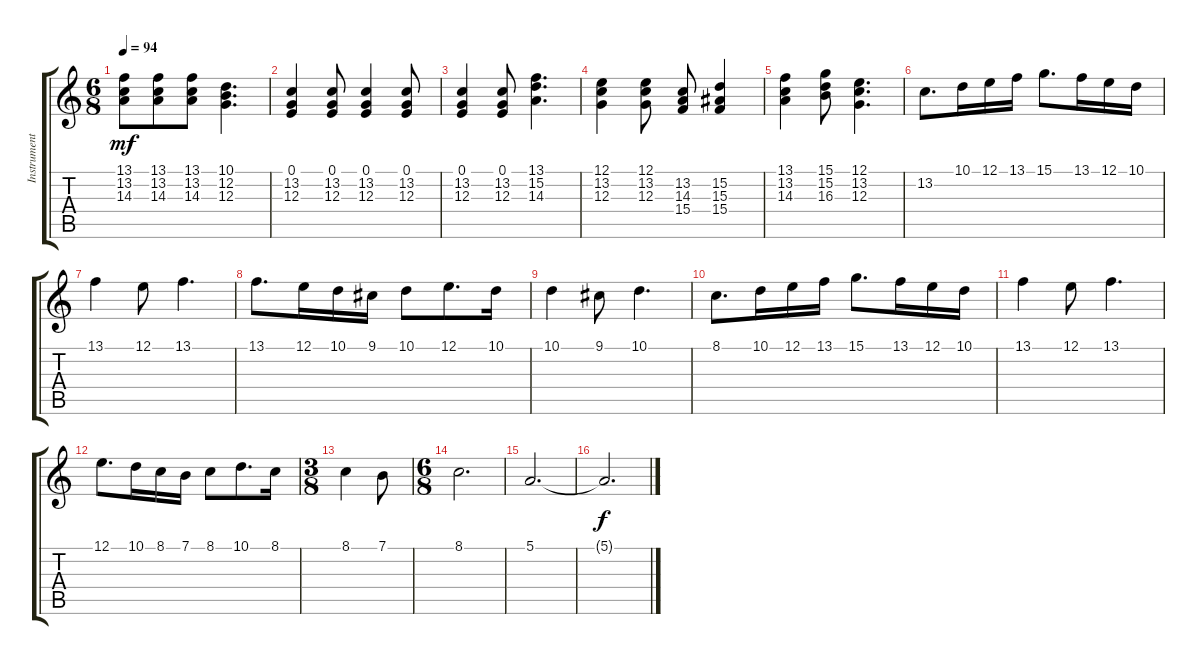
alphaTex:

\track ("Instrument 4 (French Horn)" "Instrument") {instrument frenchhorn}
\staff {score tabs}
\tuning (E4 B3 G3 D3 A2 E2) {hide}
\ts (6 8)
\tempo 94
\clef g2
\ks c
(13.1 13.2 14.3).8{dy mf} (13.1 13.2 14.3).8 (13.1 13.2 14.3).8 (10.1 12.2 12.3).4{d} |
(0.1 13.2 12.3).4 (0.1 13.2 12.3).8 (0.1 13.2 12.3).4 (0.1 13.2 12.3).8 |
(0.1 13.2 12.3).4 (0.1 13.2 12.3).8 (13.1 15.2 14.3).4{d} |
(12.1 13.2 12.3).4 (12.1 13.2 12.3).8 (13.2 14.3 15.4).8 (15.2 15.3 15.4).4 |
(13.1 13.2 14.3).4 (15.1 15.2 16.3).8 (12.1 13.2 12.3).4{d} |
13.2.8{d instrument koto} 10.1.16 12.1.16 13.1.16 15.1.8{d} 13.1.16 12.1.16 10.1.16 |
13.1.4 12.1.8 13.1.4{d} |
13.1.8{d} 12.1.16 10.1.16 9.1.16 10.1.8 12.1.8{d} 10.1.16 |
10.1.4 9.1.8 10.1.4{d} |
8.1.8{d} 10.1.16 12.1.16 13.1.16 15.1.8{d} 13.1.16 12.1.16 10.1.16 |
13.1.4 12.1.8 13.1.4{d} |
12.1.8{d} 10.1.16 8.1.16 7.1.16 8.1.8 10.1.8{d} 8.1.16 |
\ts (3 8)
8.1.4 7.1.8 |
\ts (6 8)
8.1.2{d} |
5.1.2{d} |
5.1{t}.2{d dy f}
